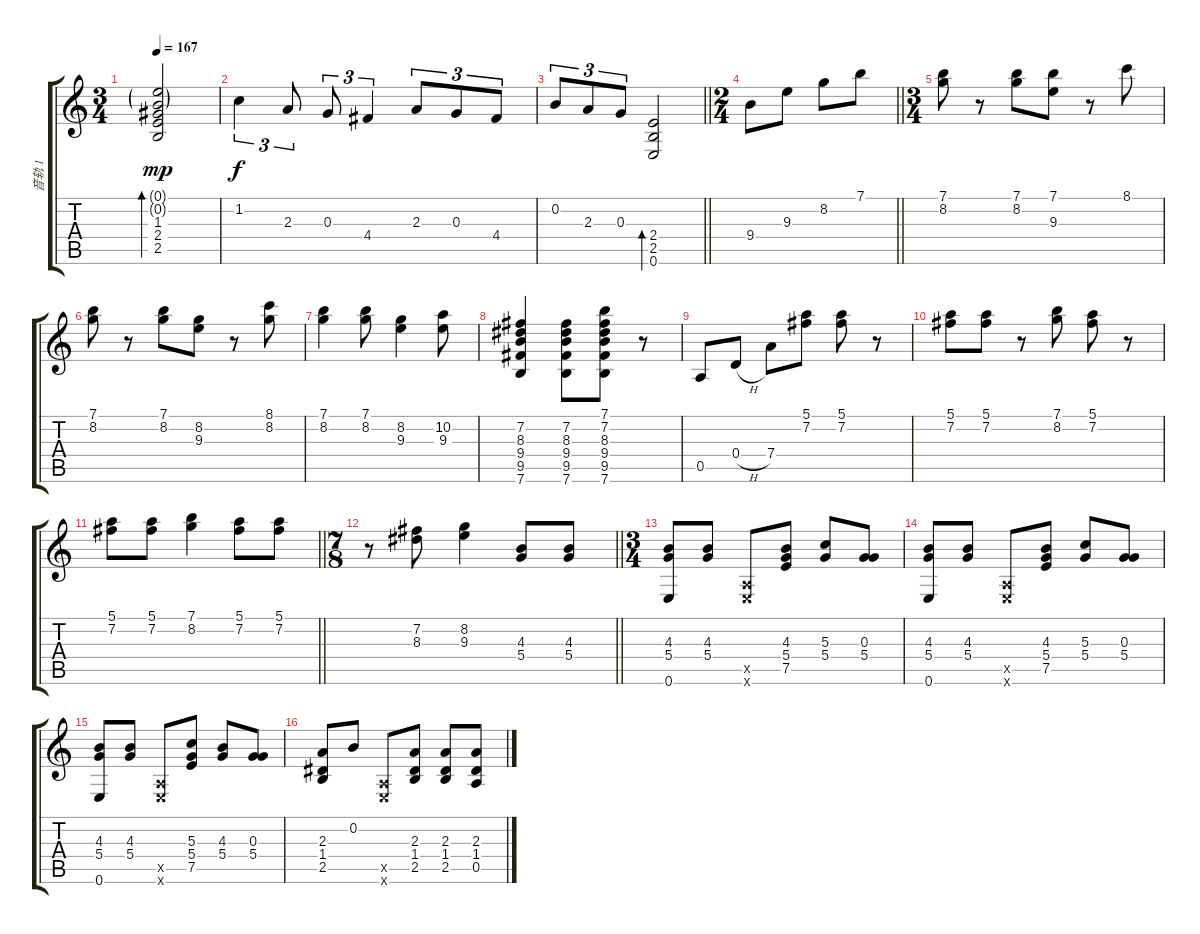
\track ("音轨 1" "音轨 1") {instrument acousticguitarsteel}
\staff {score tabs}
\tuning (E4 B3 G3 D3 A2 E2) {hide}
\ts (3 4)
\tempo 167
\clef g2
\ks c
(0.1{g} 0.2{g} 1.3 2.4 2.5).2{bd 240 dy mp} |
1.2.4{tu (3 2) dy f} 2.3.8{tu (3 2)} 0.3.8{tu (3 2)} 4.4.4{tu (3 2)} 2.3.8{tu (3 2)} 0.3.8{tu (3 2)} 4.4.8{tu (3 2)} |
\barLineRight lightlight
0.2.8{tu (3 2)} 2.3.8{tu (3 2)} 0.3.8{tu (3 2)} (2.4 2.5 0.6).2{bd 240} |
\ts (2 4)
\barLineRight lightlight
9.4.8 9.3.8 8.2.8 7.1.8 |
\ts (3 4)
(7.1 8.2).8 r.8 (7.1 8.2).8 (7.1 9.3).8 r.8 8.1.8 |
(7.1 8.2).8 r.8 (7.1 8.2).8 (8.2 9.3).8 r.8 (8.1 8.2).8 |
(7.1 8.2).4 (7.1 8.2).8 (8.2 9.3).4 (10.2 9.3).8 |
(7.2 8.3 9.4 9.5 7.6).4 (7.2 8.3 9.4 9.5 7.6).8 (7.1 7.2 8.3 9.4 9.5 7.6).8 r.8 |
0.5.8 0.4{h}.8 7.4.8 (5.1 7.2).8 (5.1 7.2).8 r.8 |
(5.1 7.2).8 (5.1 7.2).8 r.8 (7.1 8.2).8 (5.1 7.2).8 r.8 |
\barLineRight lightlight
(5.1 7.2).8 (5.1 7.2).8 (7.1 8.2).4 (5.1 7.2).8 (5.1 7.2).8 |
\ts (7 8)
\barLineRight lightlight
r.8 (7.2 8.3).8 (8.2 9.3).4 (4.3 5.4).8 (4.3 5.4).8 |
\ts (3 4)
(4.3 5.4 0.6).8 (4.3 5.4).8 (0.5{x} 0.6{x}).8 (4.3 5.4 7.5).8 (5.3 5.4).8 (0.3 5.4).8 |
(4.3 5.4 0.6).8 (4.3 5.4).8 (0.5{x} 0.6{x}).8 (4.3 5.4 7.5).8 (5.3 5.4).8 (0.3 5.4).8 |
(4.3 5.4 0.6).8 (4.3 5.4).8 (0.5{x} 0.6{x}).8 (5.3 5.4 7.5).8 (4.3 5.4).8 (0.3 5.4).8 |
(2.3 1.4 2.5).8 0.2.8 (0.5{x} 0.6{x}).8 (2.3 1.4 2.5).8 (2.3 1.4 2.5).8 (2.3 1.4 0.5).8
